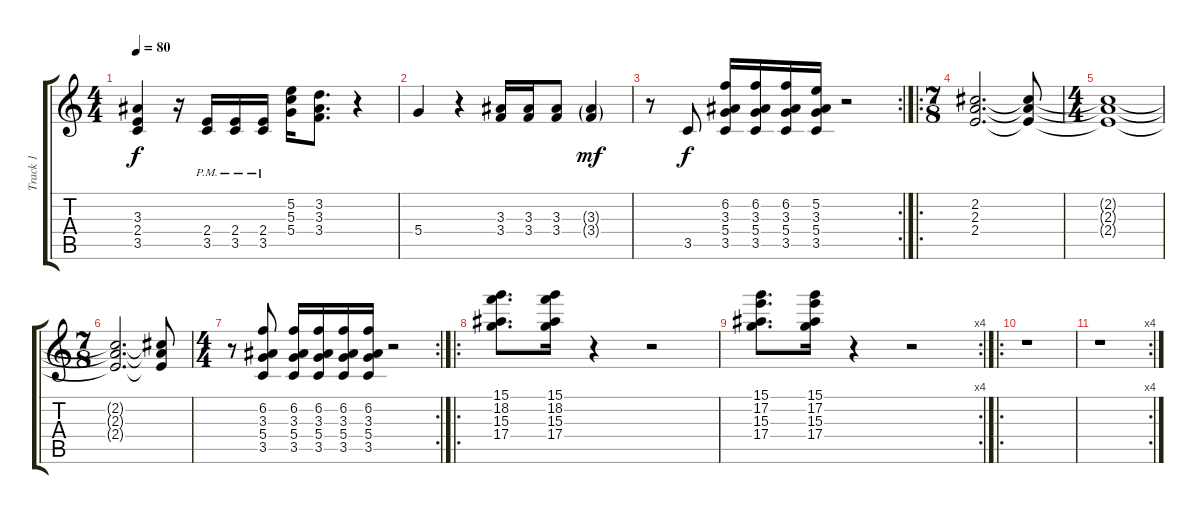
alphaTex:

\track ("Track 1" "Track 1") {instrument electricguitarclean}
\staff {score tabs}
\tuning (E4 B3 G3 D3 A2 E2) {hide}
\ts (4 4)
\tempo 80
\clef g2
\ks c
(3.3 2.4 3.5).4{dy f} r.16 (2.4{pm} 3.5{pm}).16 (2.4{pm} 3.5{pm}).16 (2.4{pm} 3.5{pm}).16 (5.2 5.3 5.4).16 (3.2 3.3 3.4).8{d} r.4 |
5.4.4 r.4 (3.3 3.4).16 (3.3 3.4).16 (3.3 3.4).8 (3.3{g} 3.4{g}).4{dy mf} |
\rc 2
r.8 3.5.8{dy f} (6.2 3.3 5.4 3.5).16 (6.2 3.3 5.4 3.5).16 (6.2 3.3 5.4 3.5).16 (5.2 3.3 5.4 3.5).16 r.2 |
\ro
\ts (7 8)
(2.2 2.3 2.4).2{d} (2.2{t} 2.3{t} 2.4{t}).8 |
\ts (4 4)
(2.2{t} 2.3{t} 2.4{t}).1 |
\ts (7 8)
(2.2{t} 2.3{t} 2.4{t}).2{d} (2.2{t} 2.3{t} 2.4{t}).8 |
\rc 2
\ts (4 4)
r.8 (6.2 3.3 5.4 3.5).8 (6.2 3.3 5.4 3.5).16 (6.2 3.3 5.4 3.5).16 (6.2 3.3 5.4 3.5).16 (6.2 3.3 5.4 3.5).16 r.2 |
\ro
(15.1 18.2 15.3 17.4).8{d} (15.1 18.2 15.3 17.4).16 r.4 r.2 |
\rc 4
(15.1 17.2 15.3 17.4).8{d} (15.1 17.2 15.3 17.4).16 r.4 r.2 |
\ro
r.1 |
\rc 4
r.1
